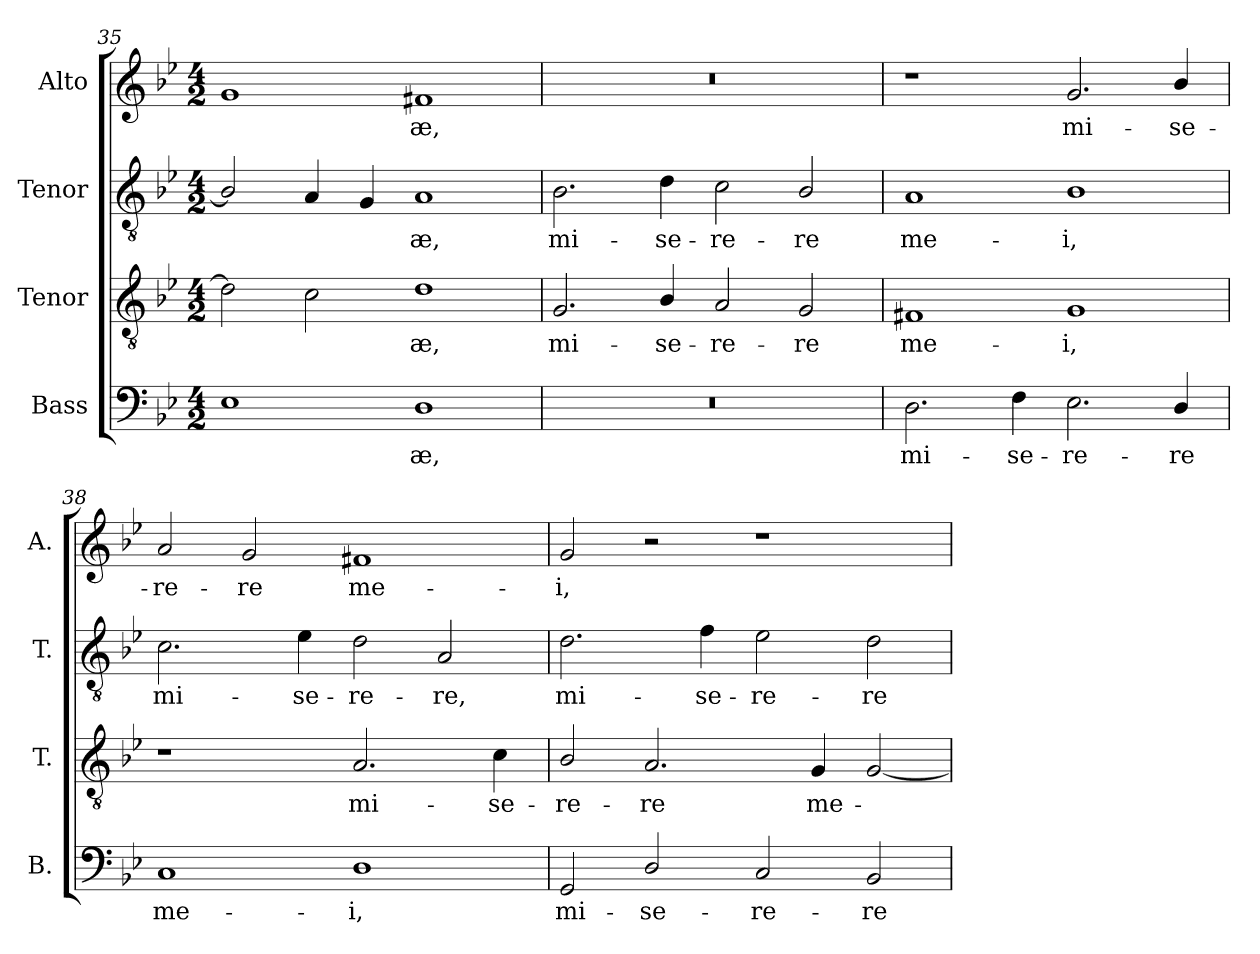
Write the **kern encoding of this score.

**kern	**text	**kern	**text	**kern	**text	**kern	**text
*part4	*part4	*part3	*part3	*part2	*part2	*part1	*part1
*staff4	*staff4	*staff3	*staff3	*staff2	*staff2	*staff1	*staff1
*I"Bass	*	*I"Tenor	*	*I"Tenor	*	*I"Alto	*
*I'B.	*	*I'T.	*	*I'T.	*	*I'A.	*
*clefF4	*	*clefGv2	*	*clefGv2	*	*clefG2	*
*	*	*ITrd7c12	*	*ITrd7c12	*	*	*
*k[b-e-]	*	*k[b-e-]	*	*k[b-e-]	*	*k[b-e-]	*
*B-:	*	*B-:	*	*B-:	*	*B-:	*
*M4/2	*	*M4/2	*	*M4/2	*	*M4/2	*
=35	=35	=35	=35	=35	=35	=35	=35
1E-i	.	2Di\]	.	2BB-i/]	.	1gi	.
.	.	2Ci\	.	4AAi/	.	.	.
.	.	.	.	4GGi/	.	.	.
!	!LO:LY:b:color=#000000	!	!	!	!	!	!
!	!	!	!LO:LY:b:color=#000000	!	!	!	!
!	!	!	!	!	!LO:LY:b:color=#000000	!	!
!	!	!	!	!	!	!	!LO:LY:b:color=#000000
1Di	-æ,	1Di	-æ,	1AAi	-æ,	1f#Xi	-æ,
!!LO:LB:g=z
=36	=36	=36	=36	=36	=36	=36	=36
!LO:N:vis=1	!	!	!	!	!	!	!
!	!	!	!LO:LY:b:color=#000000	!	!	!	!
!	!	!	!	!	!LO:LY:b:color=#000000	!LO:N:vis=1	!
0r	.	2.GGi/	mi-	2.BB-i\	mi-	0r	.
!	!	!	!LO:LY:b:color=#000000	!	!	!	!
!	!	!	!	!	!LO:LY:b:color=#000000	!	!
.	.	4BB-i/	-se-	4Di\	-se-	.	.
!	!	!	!LO:LY:b:color=#000000	!	!	!	!
!	!	!	!	!	!LO:LY:b:color=#000000	!	!
.	.	2AAi/	-re-	2Ci\	-re-	.	.
!	!	!	!LO:LY:b:color=#000000	!	!	!	!
!	!	!	!	!	!LO:LY:b:color=#000000	!	!
.	.	2GGi/	-re	2BB-i/	-re	.	.
=37	=37	=37	=37	=37	=37	=37	=37
!	!LO:LY:b:color=#000000	!	!	!	!	!	!
!	!	!	!LO:LY:b:color=#000000	!	!	!	!
!	!	!	!	!	!LO:LY:b:color=#000000	!	!
2.Di\	mi-	1FF#Xi	me-	1AAi	me-	1r	.
!	!LO:LY:b:color=#000000	!	!	!	!	!	!
4Fi\	-se-	.	.	.	.	.	.
!	!LO:LY:b:color=#000000	!	!	!	!	!	!
!	!	!	!LO:LY:b:color=#000000	!	!	!	!
!	!	!	!	!	!LO:LY:b:color=#000000	!	!
!	!	!	!	!	!	!	!LO:LY:b:color=#000000
2.E-i\	-re-	1GGi	-i,	1BB-i	-i,	2.gi/	mi-
!	!LO:LY:b:color=#000000	!	!	!	!	!	!
!	!	!	!	!	!	!	!LO:LY:b:color=#000000
4Di/	-re	.	.	.	.	4b-i/	-se-
=38	=38	=38	=38	=38	=38	=38	=38
!	!LO:LY:b:color=#000000	!	!	!	!	!	!
!	!	!	!	!	!LO:LY:b:color=#000000	!	!
!	!	!	!	!	!	!	!LO:LY:b:color=#000000
1Ci	me-	1r	.	2.Ci\	mi-	2ai/	-re-
!	!	!	!	!	!	!	!LO:LY:b:color=#000000
.	.	.	.	.	.	2gi/	-re
!	!	!	!	!	!LO:LY:b:color=#000000	!	!
.	.	.	.	4E-i\	-se-	.	.
!	!LO:LY:b:color=#000000	!	!	!	!	!	!
!	!	!	!LO:LY:b:color=#000000	!	!	!	!
!	!	!	!	!	!LO:LY:b:color=#000000	!	!
!	!	!	!	!	!	!	!LO:LY:b:color=#000000
1Di	-i,	2.AAi/	mi-	2Di\	-re-	1f#Xi	me-
!	!	!	!	!	!LO:LY:b:color=#000000	!	!
.	.	.	.	2AAi/	-re,	.	.
!	!	!	!LO:LY:b:color=#000000	!	!	!	!
.	.	4Ci\	-se-	.	.	.	.
=39	=39	=39	=39	=39	=39	=39	=39
!	!LO:LY:b:color=#000000	!	!	!	!	!	!
!	!	!	!LO:LY:b:color=#000000	!	!	!	!
!	!	!	!	!	!LO:LY:b:color=#000000	!	!
!	!	!	!	!	!	!	!LO:LY:b:color=#000000
2GGi/	mi-	2BB-i/	-re-	2.Di\	mi-	2gi/	-i,
!	!LO:LY:b:color=#000000	!	!	!	!	!	!
!	!	!	!LO:LY:b:color=#000000	!	!	!	!
2Di/	-se-	2.AAi/	-re	.	.	2r	.
!	!	!	!	!	!LO:LY:b:color=#000000	!	!
.	.	.	.	4Fi\	-se-	.	.
!	!LO:LY:b:color=#000000	!	!	!	!	!	!
!	!	!	!	!	!LO:LY:b:color=#000000	!	!
2Ci/	-re-	.	.	2E-i\	-re-	1r	.
!	!	!	!LO:LY:b:color=#000000	!	!	!	!
.	.	4GGi/	me-	.	.	.	.
!	!LO:LY:b:color=#000000	!	!	!	!	!	!
!	!	!	!	!	!LO:LY:b:color=#000000	!	!
2BB-i/	-re	[2GGi/	.	2Di\	-re	.	.
=	=	=	=	=	=	=	=
*-	*-	*-	*-	*-	*-	*-	*-
